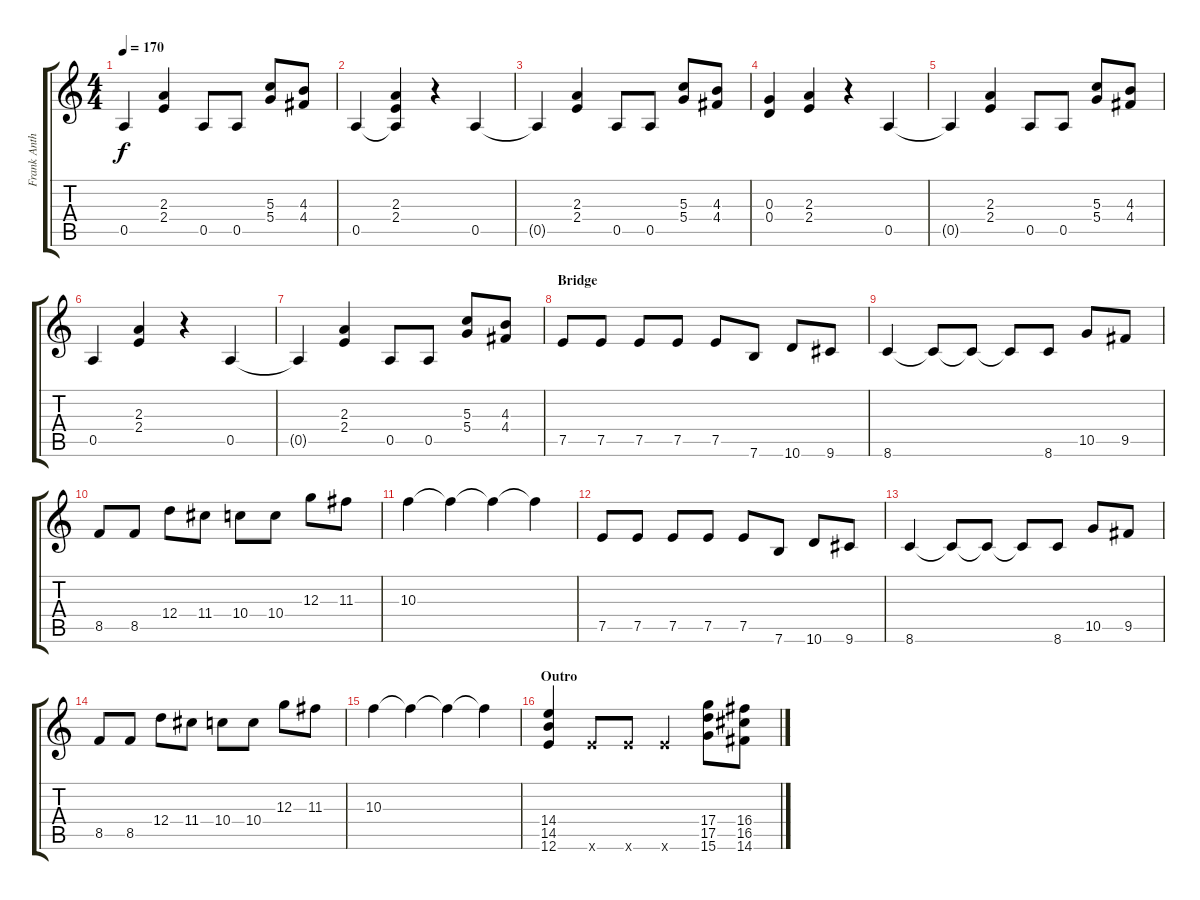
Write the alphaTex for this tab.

\track ("Frank Anthony Iommi" "Frank Anth") {instrument overdrivenguitar}
\staff {score tabs}
\tuning (E4 B3 G3 D3 A2 E2) {hide}
\ts (4 4)
\tempo 170
\clef g2
\ks c
0.5{t}.4{dy f} (2.3 2.4).4 0.5.8 0.5.8 (5.3 5.4).8 (4.3 4.4).8 |
0.5.4 (2.3 2.4 0.5{t}).4 r.4 0.5.4 |
0.5{t}.4 (2.3 2.4).4 0.5.8 0.5.8 (5.3 5.4).8 (4.3 4.4).8 |
(0.3 0.4).4 (2.3 2.4).4 r.4 0.5.4 |
0.5{t}.4 (2.3 2.4).4 0.5.8 0.5.8 (5.3 5.4).8 (4.3 4.4).8 |
0.5.4 (2.3 2.4).4 r.4 0.5.4 |
0.5{t}.4 (2.3 2.4).4 0.5.8 0.5.8 (5.3 5.4).8 (4.3 4.4).8 |
\section ("" "Bridge")
7.5.8 7.5.8 7.5.8 7.5.8 7.5.8 7.6.8 10.6.8 9.6.8 |
8.6.4 8.6{t}.8 8.6{t}.8 8.6{t}.8 8.6.8 10.5.8 9.5.8 |
8.5.8 8.5.8 12.4.8 11.4.8 10.4.8 10.4.8 12.3.8 11.3.8 |
10.3.4 10.3{t}.4 10.3{t}.4 10.3{t}.4 |
7.5.8 7.5.8 7.5.8 7.5.8 7.5.8 7.6.8 10.6.8 9.6.8 |
8.6.4 8.6{t}.8 8.6{t}.8 8.6{t}.8 8.6.8 10.5.8 9.5.8 |
8.5.8 8.5.8 12.4.8 11.4.8 10.4.8 10.4.8 12.3.8 11.3.8 |
10.3.4 10.3{t}.4 10.3{t}.4 10.3{t}.4 |
\section ("" "Outro")
(14.4 14.5 12.6).4 12.6{x}.8 12.6{x}.8 12.6{x}.4 (17.4 17.5 15.6).8 (16.4 16.5 14.6).8
